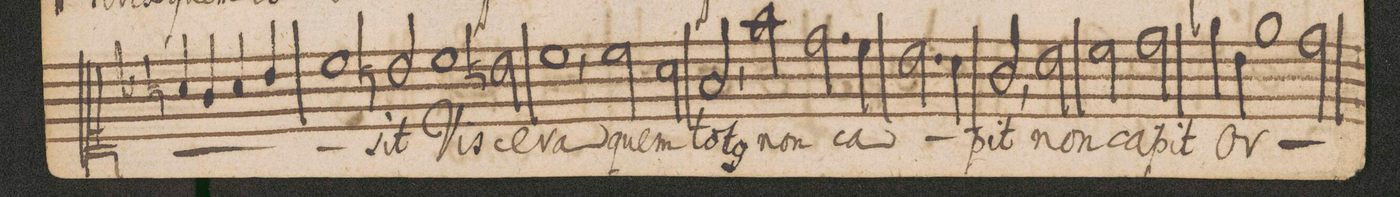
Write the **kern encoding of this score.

**kern	**text
*I"Canto.	*
*clefC1	*
*k[b-]	*
*met(C|)	*
*M2/1	*
=40-	=40-
4an/	.
4g/	.
4a/	.
4b-/	.
1cc\	.
=41-	=41-
2bn/	-sit
1cc\	Vis-
2bn\	-ce-
=42-	=42-
1cc\,	-ra
2cc\	quem
2a\	to-
=43-	=43-
2f,/	-t(us)
2ff\	non
2.dd\	ca-
4cc\	.
=44-	=44-
2.b-y\	.
4a\	.
2g,/	-pit
2b-\	non
=45-	=45-
2cc\	ca-
2dd\	-pit
4ee-X\	or-
4b-\	.
1ee-\	.
=46-	=46-
2dd\	.
*-	*-
